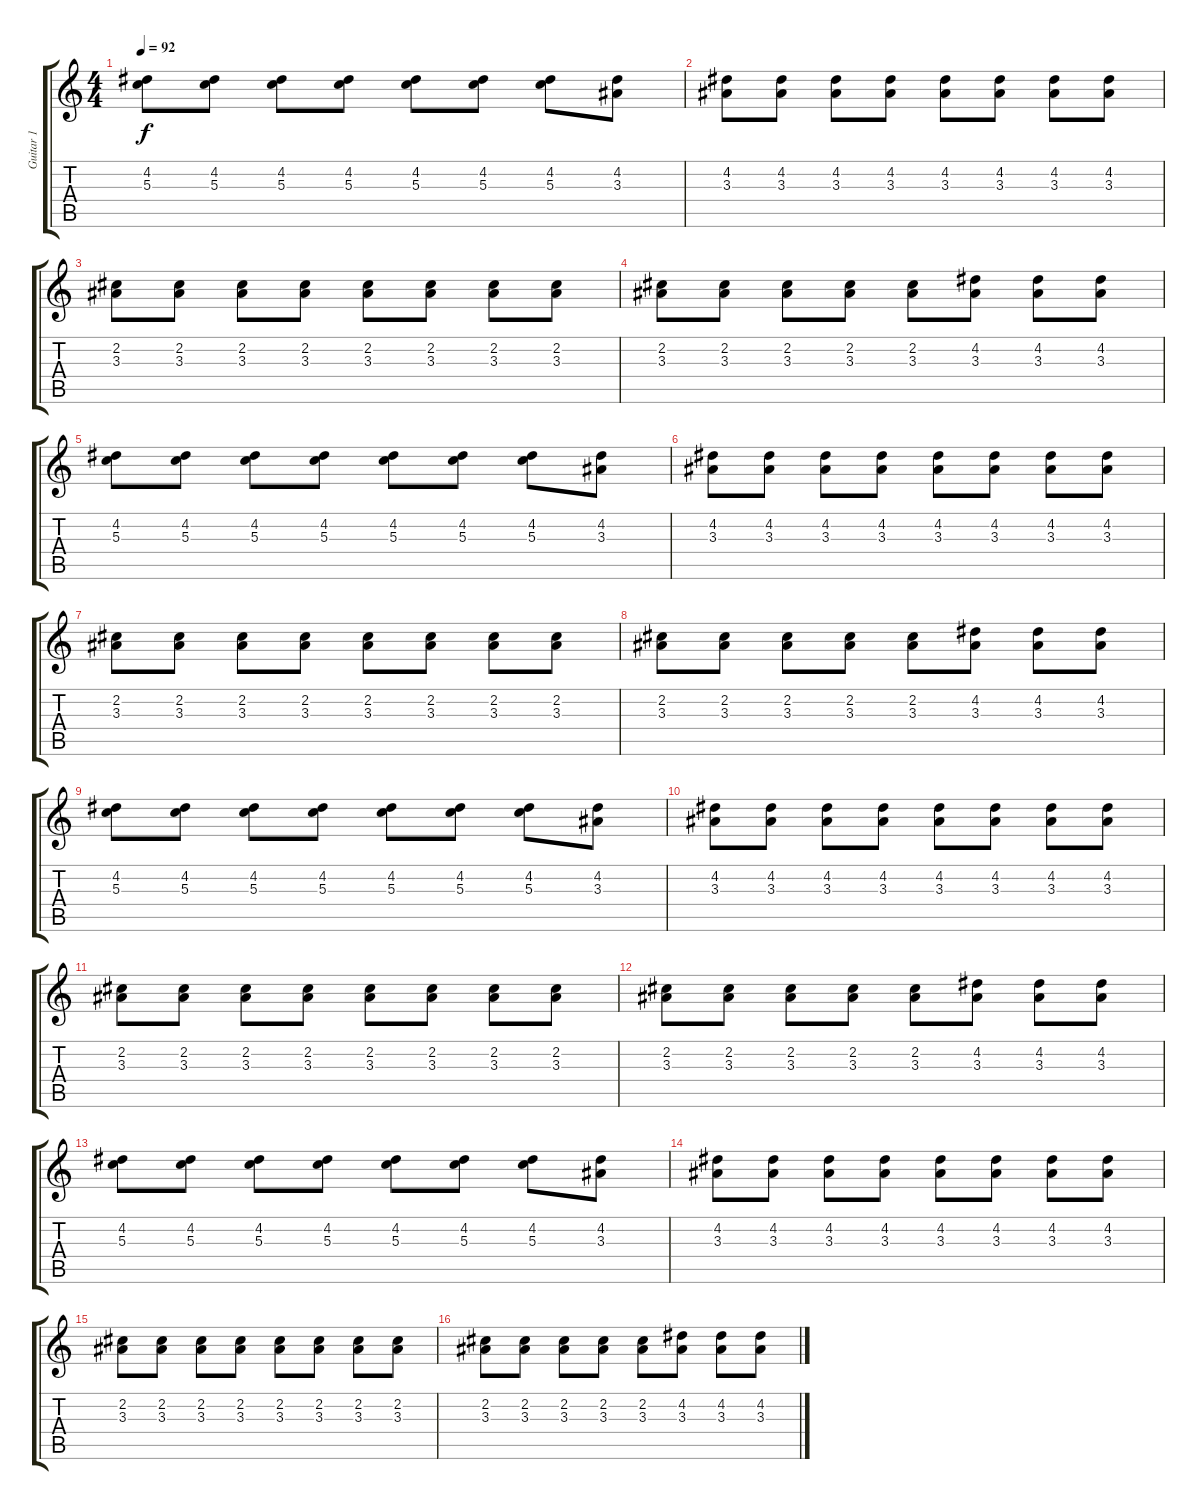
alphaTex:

\track ("Guitar 1" "Guitar 1") {instrument electricguitarclean}
\staff {score tabs}
\tuning (E4 B3 G3 D3 A2 E2) {hide}
\ts (4 4)
\tempo 92
\clef g2
\ks c
(4.2 5.3).8{dy f} (4.2 5.3).8 (4.2 5.3).8 (4.2 5.3).8 (4.2 5.3).8 (4.2 5.3).8 (4.2 5.3).8 (4.2 3.3).8 |
(4.2 3.3).8 (4.2 3.3).8 (4.2 3.3).8 (4.2 3.3).8 (4.2 3.3).8 (4.2 3.3).8 (4.2 3.3).8 (4.2 3.3).8 |
(2.2 3.3).8 (2.2 3.3).8 (2.2 3.3).8 (2.2 3.3).8 (2.2 3.3).8 (2.2 3.3).8 (2.2 3.3).8 (2.2 3.3).8 |
(2.2 3.3).8 (2.2 3.3).8 (2.2 3.3).8 (2.2 3.3).8 (2.2 3.3).8 (4.2 3.3).8 (4.2 3.3).8 (4.2 3.3).8 |
(4.2 5.3).8 (4.2 5.3).8 (4.2 5.3).8 (4.2 5.3).8 (4.2 5.3).8 (4.2 5.3).8 (4.2 5.3).8 (4.2 3.3).8 |
(4.2 3.3).8 (4.2 3.3).8 (4.2 3.3).8 (4.2 3.3).8 (4.2 3.3).8 (4.2 3.3).8 (4.2 3.3).8 (4.2 3.3).8 |
(2.2 3.3).8 (2.2 3.3).8 (2.2 3.3).8 (2.2 3.3).8 (2.2 3.3).8 (2.2 3.3).8 (2.2 3.3).8 (2.2 3.3).8 |
(2.2 3.3).8 (2.2 3.3).8 (2.2 3.3).8 (2.2 3.3).8 (2.2 3.3).8 (4.2 3.3).8 (4.2 3.3).8 (4.2 3.3).8 |
(4.2 5.3).8 (4.2 5.3).8 (4.2 5.3).8 (4.2 5.3).8 (4.2 5.3).8 (4.2 5.3).8 (4.2 5.3).8 (4.2 3.3).8 |
(4.2 3.3).8 (4.2 3.3).8 (4.2 3.3).8 (4.2 3.3).8 (4.2 3.3).8 (4.2 3.3).8 (4.2 3.3).8 (4.2 3.3).8 |
(2.2 3.3).8 (2.2 3.3).8 (2.2 3.3).8 (2.2 3.3).8 (2.2 3.3).8 (2.2 3.3).8 (2.2 3.3).8 (2.2 3.3).8 |
(2.2 3.3).8 (2.2 3.3).8 (2.2 3.3).8 (2.2 3.3).8 (2.2 3.3).8 (4.2 3.3).8 (4.2 3.3).8 (4.2 3.3).8 |
(4.2 5.3).8 (4.2 5.3).8 (4.2 5.3).8 (4.2 5.3).8 (4.2 5.3).8 (4.2 5.3).8 (4.2 5.3).8 (4.2 3.3).8 |
(4.2 3.3).8 (4.2 3.3).8 (4.2 3.3).8 (4.2 3.3).8 (4.2 3.3).8 (4.2 3.3).8 (4.2 3.3).8 (4.2 3.3).8 |
(2.2 3.3).8 (2.2 3.3).8 (2.2 3.3).8 (2.2 3.3).8 (2.2 3.3).8 (2.2 3.3).8 (2.2 3.3).8 (2.2 3.3).8 |
(2.2 3.3).8 (2.2 3.3).8 (2.2 3.3).8 (2.2 3.3).8 (2.2 3.3).8 (4.2 3.3).8 (4.2 3.3).8 (4.2 3.3).8
